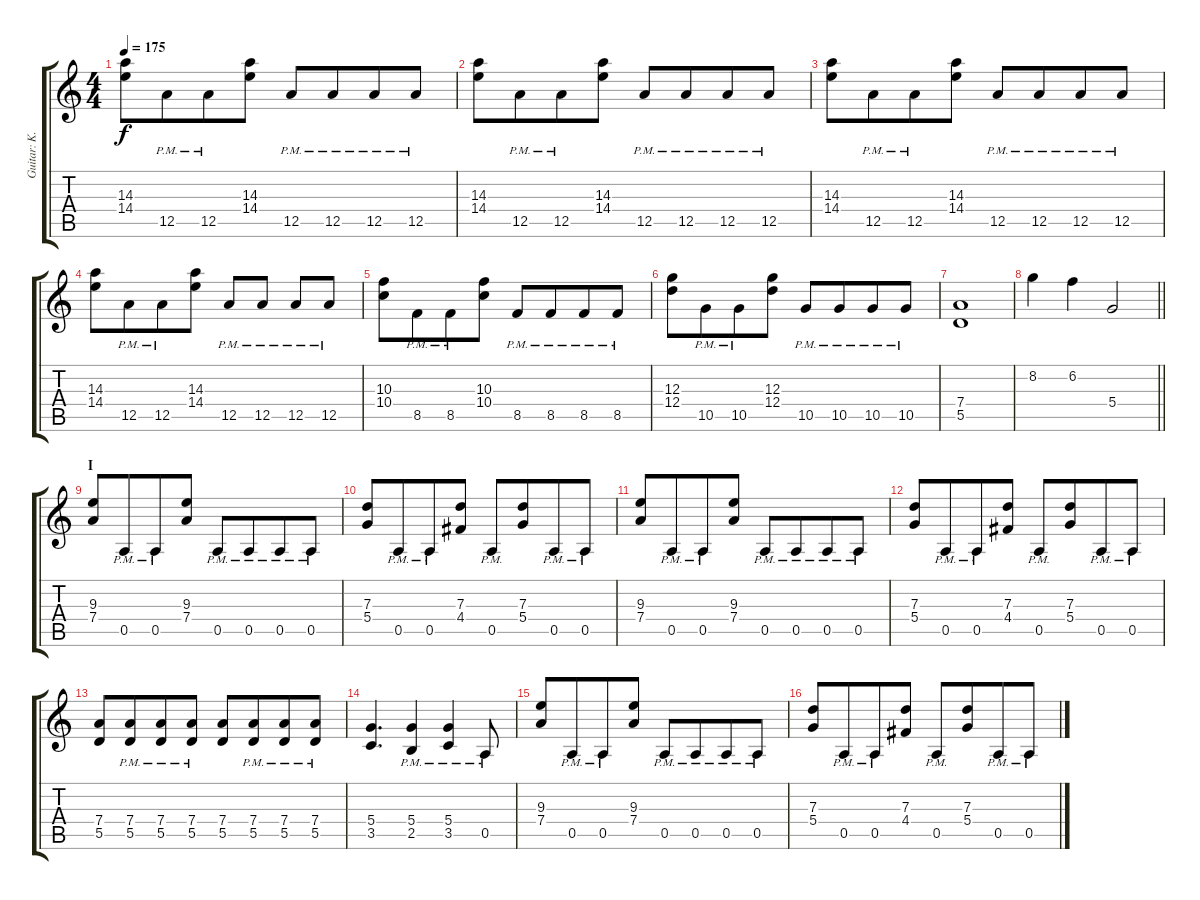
\track ("Guitar: K.K." "Guitar: K.") {instrument distortionguitar}
\staff {score tabs}
\tuning (E4 B3 G3 D3 A2 E2) {hide}
\ts (4 4)
\tempo 175
\clef g2
\ks c
(14.3 14.4).8{dy f} 12.5{pm}.8{beam merge} 12.5{pm}.8 (14.3 14.4).8 12.5{pm}.8{beam merge} 12.5{pm}.8{beam merge} 12.5{pm}.8{beam merge} 12.5{pm}.8 |
(14.3 14.4).8 12.5{pm}.8{beam merge} 12.5{pm}.8 (14.3 14.4).8 12.5{pm}.8{beam merge} 12.5{pm}.8{beam merge} 12.5{pm}.8{beam merge} 12.5{pm}.8 |
(14.3 14.4).8 12.5{pm}.8{beam merge} 12.5{pm}.8 (14.3 14.4).8 12.5{pm}.8{beam merge} 12.5{pm}.8{beam merge} 12.5{pm}.8{beam merge} 12.5{pm}.8 |
(14.3 14.4).8 12.5{pm}.8{beam merge} 12.5{pm}.8 (14.3 14.4).8 12.5{pm}.8{beam merge} 12.5{pm}.8 12.5{pm}.8{beam merge} 12.5{pm}.8 |
(10.3 10.4).8 8.5{pm}.8{beam merge} 8.5{pm}.8 (10.3 10.4).8 8.5{pm}.8{beam merge} 8.5{pm}.8{beam merge} 8.5{pm}.8{beam merge} 8.5{pm}.8 |
(12.3 12.4).8 10.5{pm}.8{beam merge} 10.5{pm}.8 (12.3 12.4).8 10.5{pm}.8{beam merge} 10.5{pm}.8{beam merge} 10.5{pm}.8{beam merge} 10.5{pm}.8 |
(7.4 5.5).1 |
\barLineRight lightlight
8.2.4 6.2.4 5.4.2 |
\section ("" "I")
(9.3 7.4).8 0.5{pm}.8{beam merge} 0.5{pm}.8 (9.3 7.4).8 0.5{pm}.8 0.5{pm}.8{beam merge} 0.5{pm}.8 0.5{pm}.8 |
(7.3 5.4).8 0.5{pm}.8{beam merge} 0.5{pm}.8 (7.3 4.4).8 0.5{pm}.8 (7.3 5.4).8{beam merge} 0.5{pm}.8 0.5{pm}.8 |
(9.3 7.4).8 0.5{pm}.8{beam merge} 0.5{pm}.8 (9.3 7.4).8 0.5{pm}.8 0.5{pm}.8{beam merge} 0.5{pm}.8 0.5{pm}.8 |
(7.3 5.4).8 0.5{pm}.8{beam merge} 0.5{pm}.8 (7.3 4.4).8 0.5{pm}.8 (7.3 5.4).8{beam merge} 0.5{pm}.8 0.5{pm}.8 |
(7.4 5.5).8 (7.4{pm} 5.5{pm}).8{beam merge} (7.4{pm} 5.5{pm}).8 (7.4{pm} 5.5{pm}).8 (7.4 5.5).8 (7.4{pm} 5.5{pm}).8{beam merge} (7.4{pm} 5.5{pm}).8 (7.4{pm} 5.5{pm}).8 |
(5.4 3.5).4{d} (5.4 2.5{pm}).4{beam merge} (5.4 3.5{pm}).4 0.5{pm}.8 |
(9.3 7.4).8 0.5{pm}.8{beam merge} 0.5{pm}.8 (9.3 7.4).8 0.5{pm}.8 0.5{pm}.8{beam merge} 0.5{pm}.8 0.5{pm}.8 |
(7.3 5.4).8 0.5{pm}.8{beam merge} 0.5{pm}.8 (7.3 4.4).8 0.5{pm}.8 (7.3 5.4).8{beam merge} 0.5{pm}.8 0.5{pm}.8
